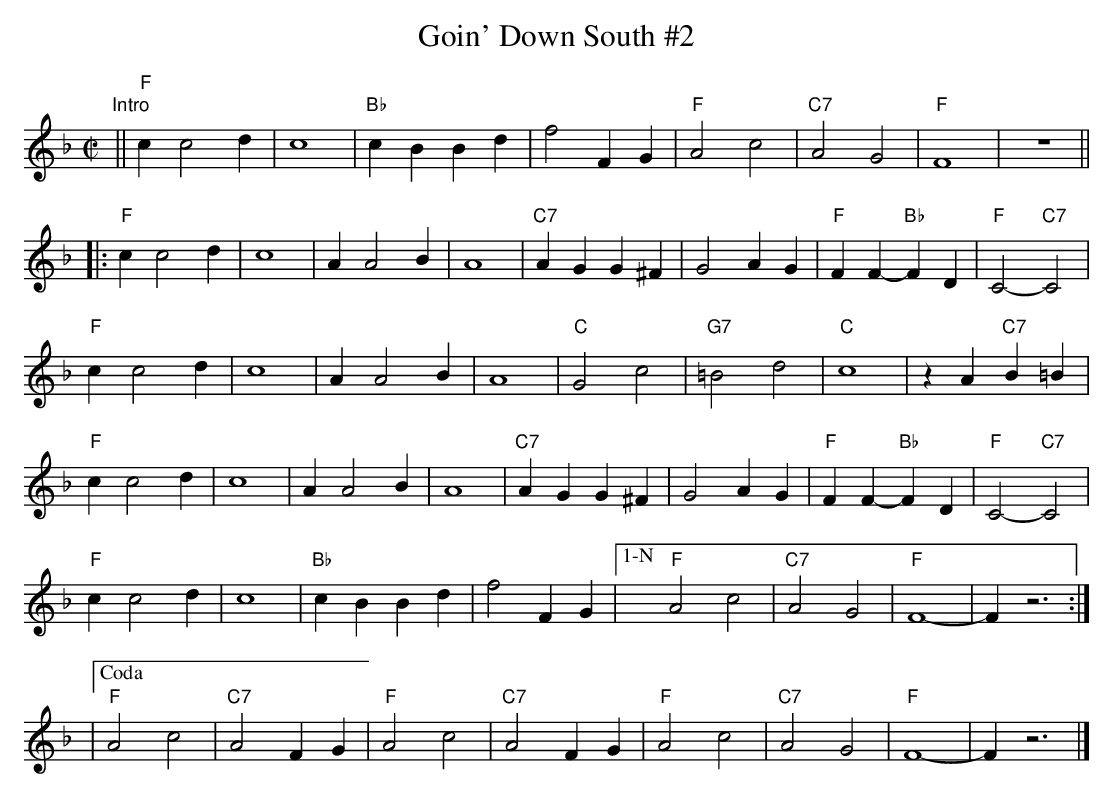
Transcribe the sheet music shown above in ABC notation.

X:1
T: Goin' Down South #2
M: C|
K: F
"Intro"\
|| "F"c2 c4 d2 | c8 | "Bb"c2B2 B2d2 | f4 F2G2 | "F"A4 c4 | "C7"A4 G4 | "F"F8 | z8 ||
|: \
"F"c2 c4 d2 | c8 | A2 A4 B2 | A8 | "C7"A2G2 G2^F2 | G4 A2G2 | "F"F2F2- "Bb"F2D2 | "F"C4- "C7"C4 |
"F"c2 c4 d2 | c8 | A2 A4 B2 | A8 | "C"G4 c4 | "G7"=B4 d4 | "C"c8 | z2A2 "C7"B2=B2 |
"F"c2 c4 d2 | c8 | A2 A4 B2 | A8 | "C7"A2G2 G2^F2 | G4 A2G2 | "F"F2F2- "Bb"F2D2 | "F"C4- "C7"C4 |
"F"c2 c4 d2 | c8 | "Bb"c2B2 B2d2 | f4 F2G2 |["1-N" "F"A4 c4 | "C7"A4 G4 | "F"F8- | F2 z6 :|
|["Coda" "F"A4 c4 | "C7"A4 F2G2 | "F"A4 c4 | "C7"A4 F2G2 | "F"A4 c4 | "C7"A4 G4 | "F"F8- | F2 z6 |]
